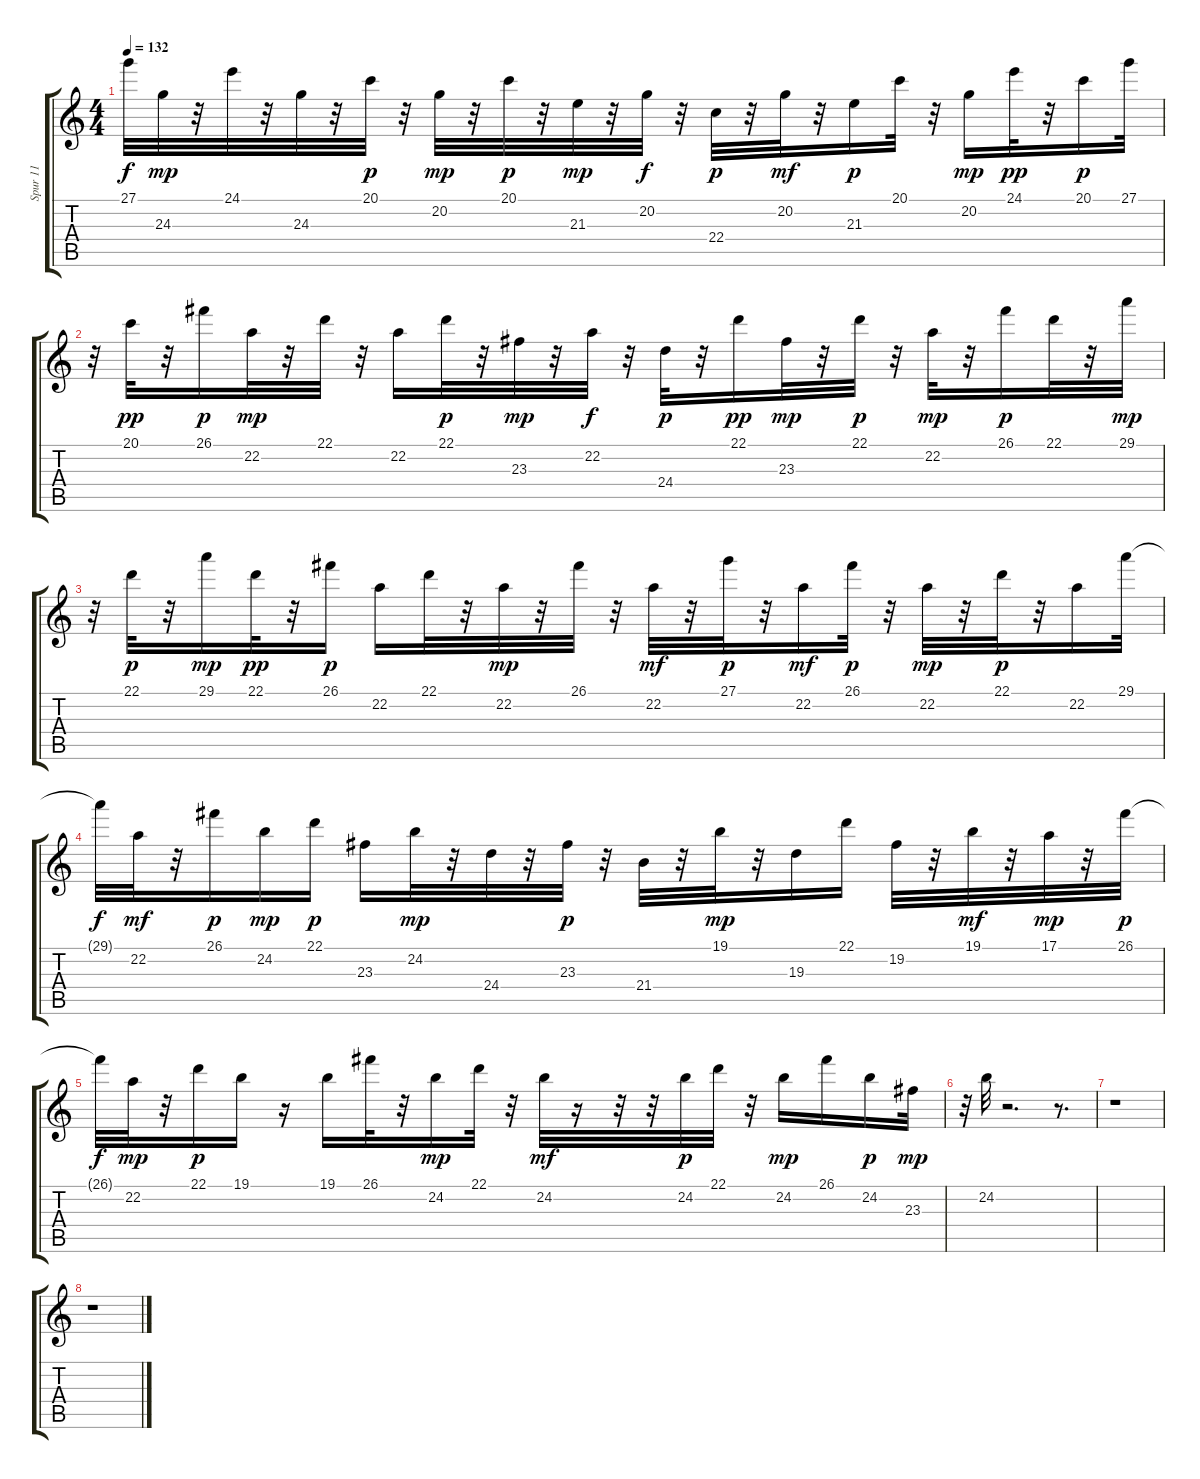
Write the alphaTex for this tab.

\track ("Spur 11" "Spur 11") {instrument acousticgrandpiano}
\staff {score tabs}
\tuning (E4 B3 G3 D3 A2 E2) {hide}
\ts (4 4)
\tempo 132
\clef g2
\ks c
27.1{t}.32{dy f} 24.3.32{dy mp} r.32 24.1.32 r.32 24.3.32 r.32 20.1.32{dy p} r.32 20.2.32{dy mp} r.32 20.1.32{dy p} r.32 21.3.32{dy mp} r.32 20.2.32{dy f} r.32 22.4.32{dy p} r.32 20.2.32{dy mf} r.32 21.3.16{dy p} 20.1.32 r.32 20.2.16{dy mp} 24.1.32{dy pp} r.32 20.1.16{dy p} 27.1.32 |
r.32 20.1.32{dy pp} r.32 26.1.16{dy p} 22.2.32{dy mp} r.32 22.1.32 r.32 22.2.16 22.1.32{dy p} r.32 23.3.32{dy mp} r.32 22.2.32{dy f} r.32 24.4.32{dy p} r.32 22.1.16{dy pp} 23.3.32{dy mp} r.32 22.1.32{dy p} r.32 22.2.32{dy mp} r.32 26.1.16{dy p} 22.1.32 r.32 29.1.32{dy mp} |
r.32 22.1.32{dy p} r.32 29.1.16{dy mp} 22.1.32{dy pp} r.32 26.1.16{dy p} 22.2.16 22.1.32 r.32 22.2.32{dy mp} r.32 26.1.32 r.32 22.2.32{dy mf} r.32 27.1.32{dy p} r.32 22.2.16{dy mf} 26.1.32{dy p} r.32 22.2.32{dy mp} r.32 22.1.32{dy p} r.32 22.2.16 29.1.32 |
29.1{t}.32{dy f} 22.2.32{dy mf} r.32 26.1.16{dy p} 24.2.16{dy mp} 22.1.16{dy p} 23.3.16 24.2.32{dy mp} r.32 24.4.32 r.32 23.3.32{dy p} r.32 21.4.32 r.32 19.1.32{dy mp} r.32 19.3.16 22.1.16 19.2.32 r.32 19.1.32{dy mf} r.32 17.1.32{dy mp} r.32 26.1.32{dy p} |
26.1{t}.32{dy f} 22.2.32{dy mp} r.32 22.1.16{dy p} 19.1.16 r.16 19.1.16 26.1.32 r.32 24.2.16{dy mp} 22.1.32 r.32 24.2.32{dy mf} r.16 r.32 r.32 24.2.32{dy p} 22.1.32 r.32 24.2.16{dy mp} 26.1.16 24.2.16{dy p} 23.3.32{dy mp} |
r.32 24.2.32 r.2{d} r.8{d} |
r.1 |
r.1
